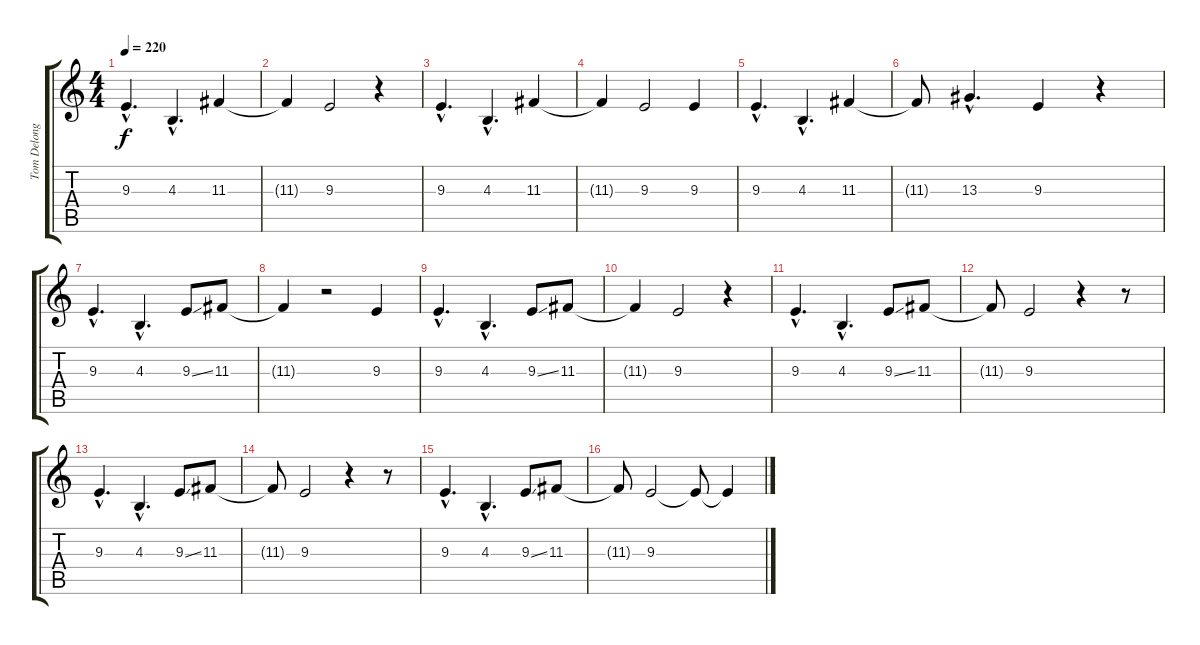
\track ("Tom Delonge (Vocals)" "Tom Delong") {instrument lead2sawtooth}
\staff {score tabs}
\tuning (E4 B3 G3 D3 A2 E2) {hide}
\ts (4 4)
\tempo 220
\clef g2
\ks c
9.3{hac}.4{d dy f} 4.3{hac}.4{d} 11.3.4 |
11.3{t}.4 9.3.2 r.4 |
9.3{hac}.4{d} 4.3{hac}.4{d} 11.3.4 |
11.3{t}.4 9.3.2 9.3.4 |
9.3{hac}.4{d} 4.3{hac}.4{d} 11.3.4 |
11.3{t}.8 13.3{hac}.4{d} 9.3.4 r.4 |
9.3{hac}.4{d} 4.3{hac}.4{d} 9.3{ss}.8 11.3.8 |
11.3{t}.4 r.2 9.3.4 |
9.3{hac}.4{d} 4.3{hac}.4{d} 9.3{ss}.8 11.3.8 |
11.3{t}.4 9.3.2 r.4 |
9.3{hac}.4{d} 4.3{hac}.4{d} 9.3{ss}.8 11.3.8 |
11.3{t}.8 9.3.2 r.4 r.8 |
9.3{hac}.4{d} 4.3{hac}.4{d} 9.3{ss}.8 11.3.8 |
11.3{t}.8 9.3.2 r.4 r.8 |
9.3{hac}.4{d} 4.3{hac}.4{d} 9.3{ss}.8 11.3.8 |
11.3{t}.8 9.3.2 9.3{t}.8 9.3{t}.4
